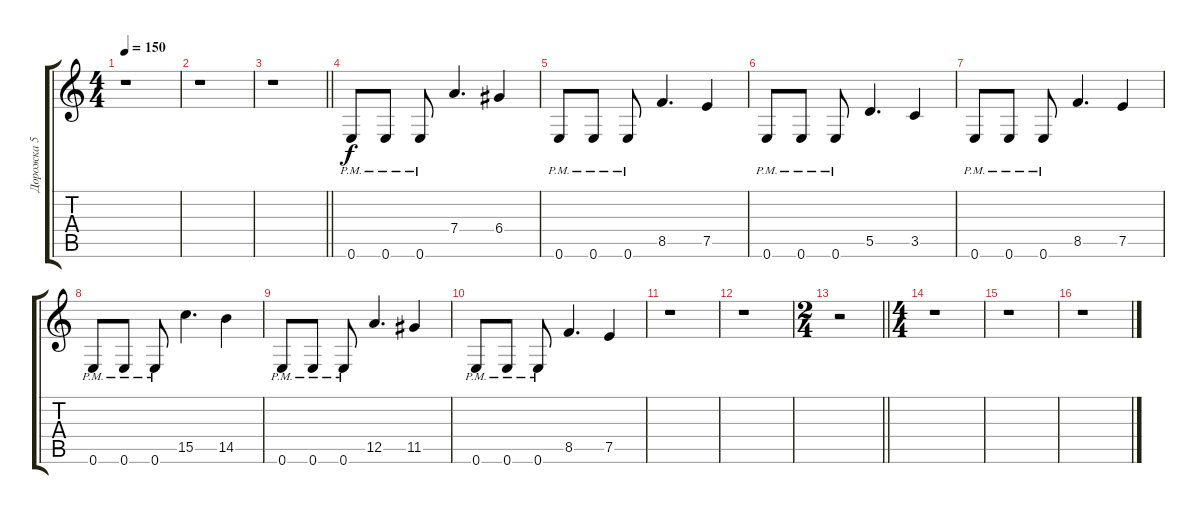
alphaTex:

\track ("Дорожка 5" "Дорожка 5") {instrument overdrivenguitar}
\staff {score tabs}
\tuning (E4 B3 G3 D3 A2 E2) {hide}
\ts (4 4)
\tempo 150
\clef g2
\ks c
r.1{dy f} |
r.1 |
\barLineRight lightlight
r.1 |
0.6{pm}.8{instrument distortionguitar} 0.6{pm}.8 0.6{pm}.8 7.4.4{d} 6.4.4 |
0.6{pm}.8 0.6{pm}.8 0.6{pm}.8 8.5.4{d} 7.5.4 |
0.6{pm}.8 0.6{pm}.8 0.6{pm}.8 5.5.4{d} 3.5.4 |
0.6{pm}.8 0.6{pm}.8 0.6{pm}.8 8.5.4{d} 7.5.4 |
0.6{pm}.8 0.6{pm}.8 0.6{pm}.8 15.5.4{d} 14.5.4 |
0.6{pm}.8 0.6{pm}.8 0.6{pm}.8 12.5.4{d} 11.5.4 |
0.6{pm}.8 0.6{pm}.8 0.6{pm}.8 8.5.4{d} 7.5.4 |
r.1{instrument overdrivenguitar} |
r.1 |
\ts (2 4)
\barLineRight lightlight
r.2 |
\ts (4 4)
r.1 |
r.1 |
r.1
